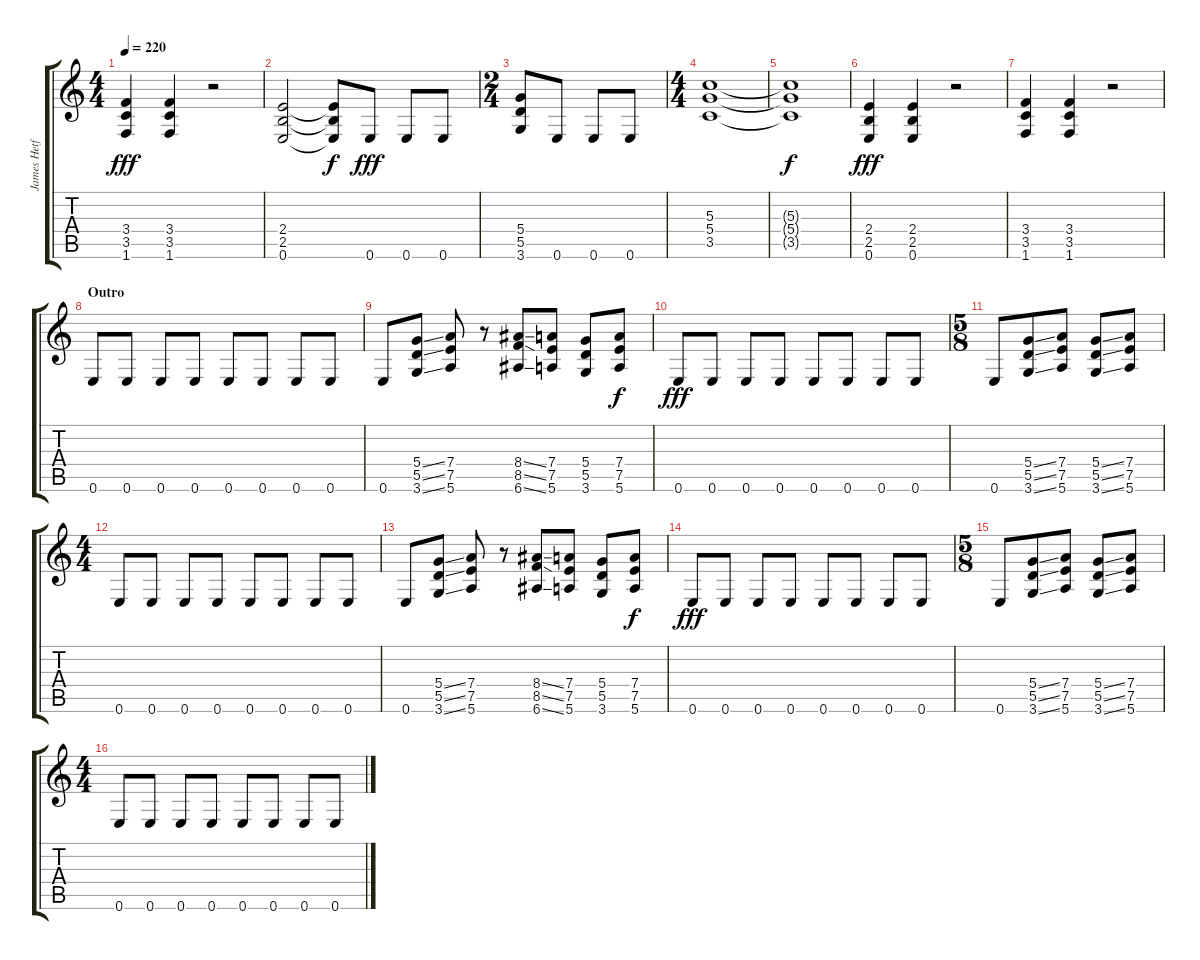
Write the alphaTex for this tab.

\track ("James Hetfield" "James Hetf") {instrument distortionguitar}
\staff {score tabs}
\tuning (E4 B3 G3 D3 A2 E2) {hide}
\ts (4 4)
\tempo 220
\clef g2
\ks c
(3.4 3.5 1.6).4{dy fff} (3.4 3.5 1.6).4 r.2 |
(2.4 2.5 0.6).2 (2.4{t} 2.5{t} 0.6{t}).8{dy f} 0.6.8{dy fff} 0.6.8 0.6.8 |
\ts (2 4)
(5.4 5.5 3.6).8 0.6.8 0.6.8 0.6.8 |
\ts (4 4)
(5.3 5.4 3.5).1 |
(5.3{t} 5.4{t} 3.5{t}).1{dy f} |
(2.4 2.5 0.6).4{dy fff} (2.4 2.5 0.6).4 r.2 |
(3.4 3.5 1.6).4 (3.4 3.5 1.6).4 r.2 |
\section ("" "Outro")
0.6.8 0.6.8 0.6.8 0.6.8 0.6.8 0.6.8 0.6.8 0.6.8 |
0.6.8 (5.4{ss} 5.5{ss} 3.6{ss}).8 (7.4 7.5 5.6).8 r.8 (8.4{ss} 8.5{ss} 6.6{ss}).8 (7.4 7.5 5.6).8 (5.4 5.5 3.6).8 (7.4 7.5 5.6).8{dy f} |
0.6.8{dy fff} 0.6.8 0.6.8 0.6.8 0.6.8 0.6.8 0.6.8 0.6.8 |
\ts (5 8)
0.6.8 (5.4{ss} 5.5{ss} 3.6{ss}).8 (7.4 7.5 5.6).8 (5.4{ss} 5.5{ss} 3.6{ss}).8 (7.4 7.5 5.6).8 |
\ts (4 4)
0.6.8 0.6.8 0.6.8 0.6.8 0.6.8 0.6.8 0.6.8 0.6.8 |
0.6.8 (5.4{ss} 5.5{ss} 3.6{ss}).8 (7.4 7.5 5.6).8 r.8 (8.4{ss} 8.5{ss} 6.6{ss}).8 (7.4 7.5 5.6).8 (5.4 5.5 3.6).8 (7.4 7.5 5.6).8{dy f} |
0.6.8{dy fff} 0.6.8 0.6.8 0.6.8 0.6.8 0.6.8 0.6.8 0.6.8 |
\ts (5 8)
0.6.8 (5.4{ss} 5.5{ss} 3.6{ss}).8 (7.4 7.5 5.6).8 (5.4{ss} 5.5{ss} 3.6{ss}).8 (7.4 7.5 5.6).8 |
\ts (4 4)
0.6.8 0.6.8 0.6.8 0.6.8 0.6.8 0.6.8 0.6.8 0.6.8
